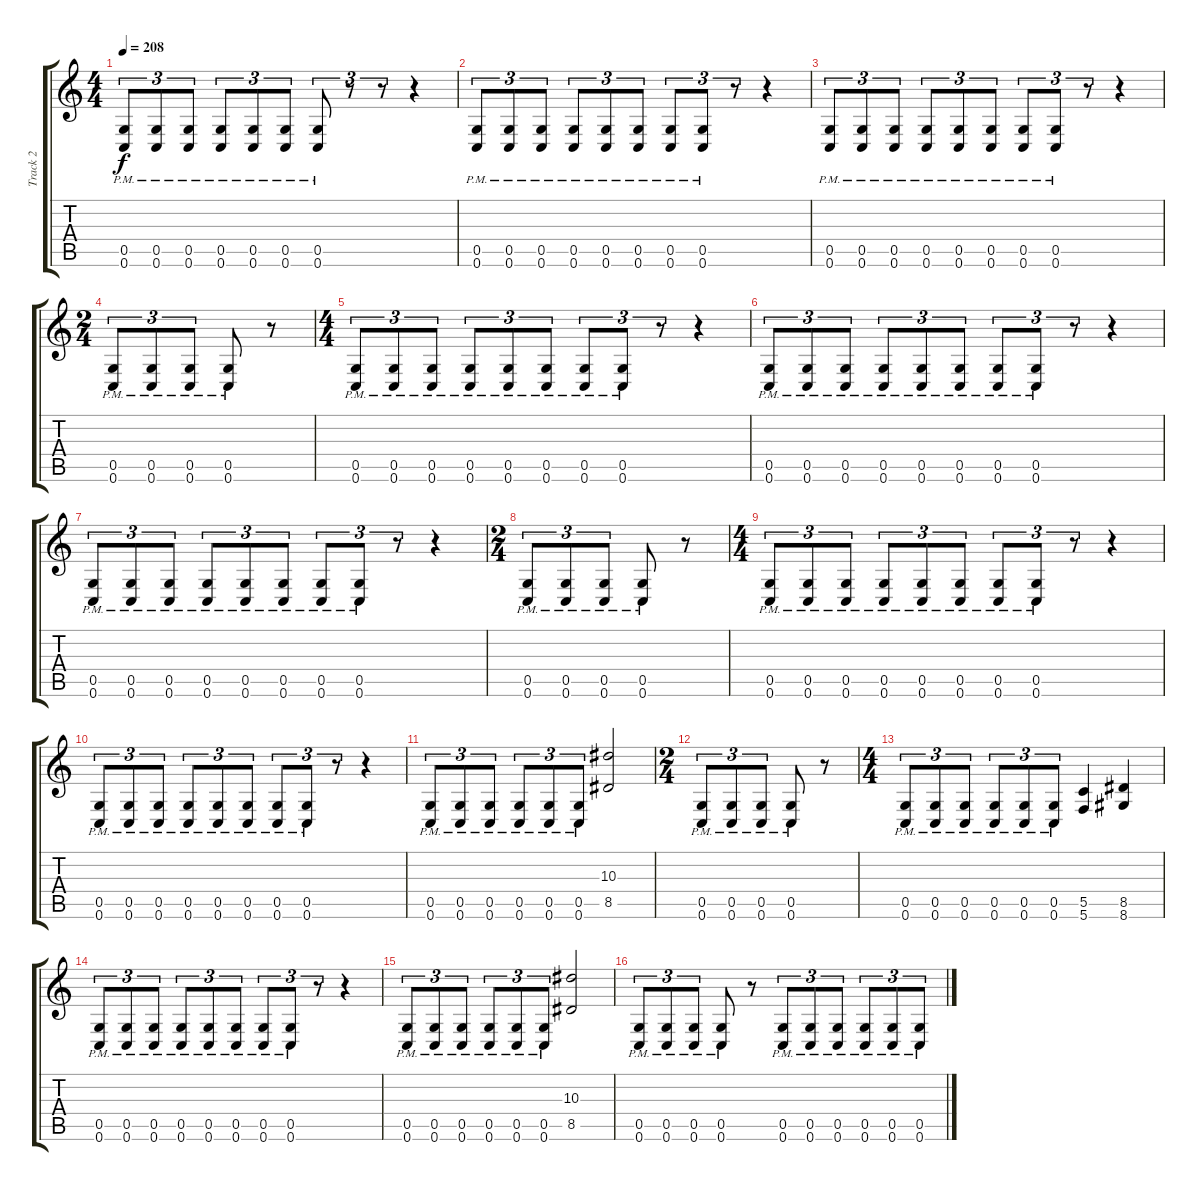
\track ("Track 2" "Track 2") {instrument distortionguitar}
\staff {score tabs}
\tuning (D4 A3 F3 C3 G2 C2) {hide}
\ts (4 4)
\tempo 208
\clef g2
\ks c
(0.5{pm} 0.6{pm}).8{tu (3 2) dy f} (0.5{pm} 0.6{pm}).8{tu (3 2)} (0.5{pm} 0.6{pm}).8{tu (3 2)} (0.5{pm} 0.6{pm}).8{tu (3 2)} (0.5{pm} 0.6{pm}).8{tu (3 2)} (0.5{pm} 0.6{pm}).8{tu (3 2)} (0.5{pm} 0.6{pm}).8{tu (3 2)} r.8{tu (3 2)} r.8{tu (3 2)} r.4 |
(0.5{pm} 0.6{pm}).8{tu (3 2)} (0.5{pm} 0.6{pm}).8{tu (3 2)} (0.5{pm} 0.6{pm}).8{tu (3 2)} (0.5{pm} 0.6{pm}).8{tu (3 2)} (0.5{pm} 0.6{pm}).8{tu (3 2)} (0.5{pm} 0.6{pm}).8{tu (3 2)} (0.5{pm} 0.6{pm}).8{tu (3 2)} (0.5{pm} 0.6{pm}).8{tu (3 2)} r.8{tu (3 2)} r.4 |
(0.5{pm} 0.6{pm}).8{tu (3 2)} (0.5{pm} 0.6{pm}).8{tu (3 2)} (0.5{pm} 0.6{pm}).8{tu (3 2)} (0.5{pm} 0.6{pm}).8{tu (3 2)} (0.5{pm} 0.6{pm}).8{tu (3 2)} (0.5{pm} 0.6{pm}).8{tu (3 2)} (0.5{pm} 0.6{pm}).8{tu (3 2)} (0.5{pm} 0.6{pm}).8{tu (3 2)} r.8{tu (3 2)} r.4 |
\ts (2 4)
(0.5{pm} 0.6{pm}).8{tu (3 2)} (0.5{pm} 0.6{pm}).8{tu (3 2)} (0.5{pm} 0.6{pm}).8{tu (3 2)} (0.5{pm} 0.6{pm}).8 r.8 |
\ts (4 4)
(0.5{pm} 0.6{pm}).8{tu (3 2)} (0.5{pm} 0.6{pm}).8{tu (3 2)} (0.5{pm} 0.6{pm}).8{tu (3 2)} (0.5{pm} 0.6{pm}).8{tu (3 2)} (0.5{pm} 0.6{pm}).8{tu (3 2)} (0.5{pm} 0.6{pm}).8{tu (3 2)} (0.5{pm} 0.6{pm}).8{tu (3 2)} (0.5{pm} 0.6{pm}).8{tu (3 2)} r.8{tu (3 2)} r.4 |
(0.5{pm} 0.6{pm}).8{tu (3 2)} (0.5{pm} 0.6{pm}).8{tu (3 2)} (0.5{pm} 0.6{pm}).8{tu (3 2)} (0.5{pm} 0.6{pm}).8{tu (3 2)} (0.5{pm} 0.6{pm}).8{tu (3 2)} (0.5{pm} 0.6{pm}).8{tu (3 2)} (0.5{pm} 0.6{pm}).8{tu (3 2)} (0.5{pm} 0.6{pm}).8{tu (3 2)} r.8{tu (3 2)} r.4 |
(0.5{pm} 0.6{pm}).8{tu (3 2)} (0.5{pm} 0.6{pm}).8{tu (3 2)} (0.5{pm} 0.6{pm}).8{tu (3 2)} (0.5{pm} 0.6{pm}).8{tu (3 2)} (0.5{pm} 0.6{pm}).8{tu (3 2)} (0.5{pm} 0.6{pm}).8{tu (3 2)} (0.5{pm} 0.6{pm}).8{tu (3 2)} (0.5{pm} 0.6{pm}).8{tu (3 2)} r.8{tu (3 2)} r.4 |
\ts (2 4)
(0.5{pm} 0.6{pm}).8{tu (3 2)} (0.5{pm} 0.6{pm}).8{tu (3 2)} (0.5{pm} 0.6{pm}).8{tu (3 2)} (0.5{pm} 0.6{pm}).8 r.8 |
\ts (4 4)
(0.5{pm} 0.6{pm}).8{tu (3 2)} (0.5{pm} 0.6{pm}).8{tu (3 2)} (0.5{pm} 0.6{pm}).8{tu (3 2)} (0.5{pm} 0.6{pm}).8{tu (3 2)} (0.5{pm} 0.6{pm}).8{tu (3 2)} (0.5{pm} 0.6{pm}).8{tu (3 2)} (0.5{pm} 0.6{pm}).8{tu (3 2)} (0.5{pm} 0.6{pm}).8{tu (3 2)} r.8{tu (3 2)} r.4 |
(0.5{pm} 0.6{pm}).8{tu (3 2)} (0.5{pm} 0.6{pm}).8{tu (3 2)} (0.5{pm} 0.6{pm}).8{tu (3 2)} (0.5{pm} 0.6{pm}).8{tu (3 2)} (0.5{pm} 0.6{pm}).8{tu (3 2)} (0.5{pm} 0.6{pm}).8{tu (3 2)} (0.5{pm} 0.6{pm}).8{tu (3 2)} (0.5{pm} 0.6{pm}).8{tu (3 2)} r.8{tu (3 2)} r.4 |
(0.5{pm} 0.6{pm}).8{tu (3 2)} (0.5{pm} 0.6{pm}).8{tu (3 2)} (0.5{pm} 0.6{pm}).8{tu (3 2)} (0.5{pm} 0.6{pm}).8{tu (3 2)} (0.5{pm} 0.6{pm}).8{tu (3 2)} (0.5{pm} 0.6{pm}).8{tu (3 2)} (10.3 8.5).2 |
\ts (2 4)
(0.5{pm} 0.6{pm}).8{tu (3 2)} (0.5{pm} 0.6{pm}).8{tu (3 2)} (0.5{pm} 0.6{pm}).8{tu (3 2)} (0.5{pm} 0.6{pm}).8 r.8 |
\ts (4 4)
(0.5{pm} 0.6{pm}).8{tu (3 2)} (0.5{pm} 0.6{pm}).8{tu (3 2)} (0.5{pm} 0.6{pm}).8{tu (3 2)} (0.5{pm} 0.6{pm}).8{tu (3 2)} (0.5{pm} 0.6{pm}).8{tu (3 2)} (0.5{pm} 0.6{pm}).8{tu (3 2)} (5.5 5.6).4 (8.5 8.6).4 |
(0.5{pm} 0.6{pm}).8{tu (3 2)} (0.5{pm} 0.6{pm}).8{tu (3 2)} (0.5{pm} 0.6{pm}).8{tu (3 2)} (0.5{pm} 0.6{pm}).8{tu (3 2)} (0.5{pm} 0.6{pm}).8{tu (3 2)} (0.5{pm} 0.6{pm}).8{tu (3 2)} (0.5{pm} 0.6{pm}).8{tu (3 2)} (0.5{pm} 0.6{pm}).8{tu (3 2)} r.8{tu (3 2)} r.4 |
(0.5{pm} 0.6{pm}).8{tu (3 2)} (0.5{pm} 0.6{pm}).8{tu (3 2)} (0.5{pm} 0.6{pm}).8{tu (3 2)} (0.5{pm} 0.6{pm}).8{tu (3 2)} (0.5{pm} 0.6{pm}).8{tu (3 2)} (0.5{pm} 0.6{pm}).8{tu (3 2)} (10.3 8.5).2 |
(0.5{pm} 0.6{pm}).8{tu (3 2)} (0.5{pm} 0.6{pm}).8{tu (3 2)} (0.5{pm} 0.6{pm}).8{tu (3 2)} (0.5{pm} 0.6{pm}).8 r.8 (0.5{pm} 0.6{pm}).8{tu (3 2)} (0.5{pm} 0.6{pm}).8{tu (3 2)} (0.5{pm} 0.6{pm}).8{tu (3 2)} (0.5{pm} 0.6{pm}).8{tu (3 2)} (0.5{pm} 0.6{pm}).8{tu (3 2)} (0.5{pm} 0.6{pm}).8{tu (3 2)}
